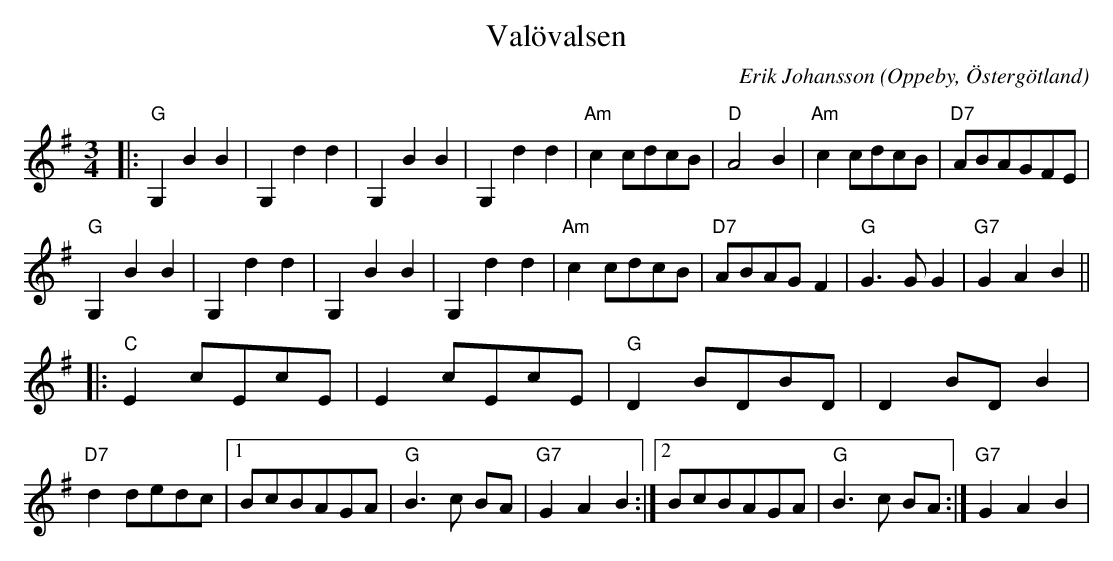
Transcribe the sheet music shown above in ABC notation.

X:1
T:Valövalsen
C:Erik Johansson
O:Oppeby, Östergötland
Q:140
M:3/4
L:1/8
K:G
|:"G"G,2B2B2|G,2d2d2 |G,2B2B2|G,2d2d2 |"Am" c2 cdcB| "D" A4 B2 | "Am" c2 cdcB |"D7" ABAGFE |
"G"G,2B2B2|G,2d2d2 |G,2B2B2|G,2d2d2 |"Am" c2 cdcB| "D7" ABAGF2 | "G" G3 G G2 |"G7" G2A2B2 ||
|:"C"E2 cEcE |E2 cEcE|"G" D2 BDBD |D2 BD B2 |"D7"d2 dedc|1 BcBAGA|"G"B3 c BA|"G7" G2A2B2:|2 BcBAGA|"G" B3 c BA :| "G7" G2A2B2 |
